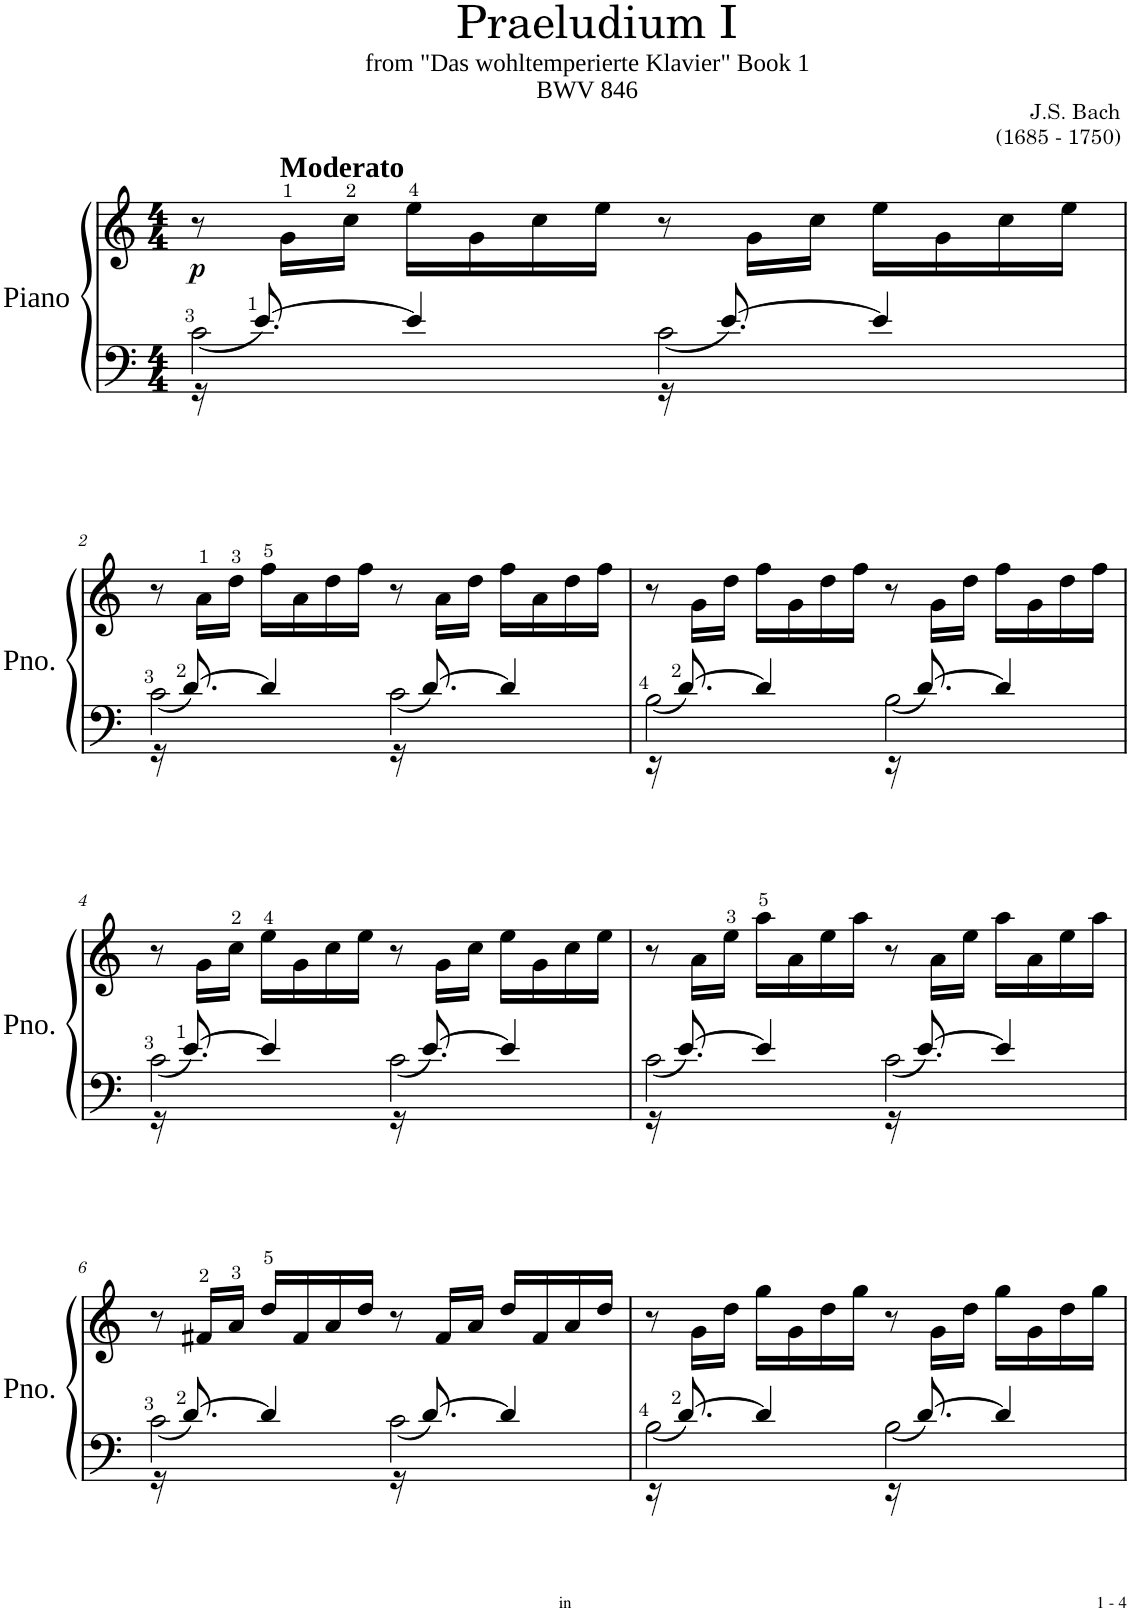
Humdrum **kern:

**kern	**kern	**dynam
*part1	*part1	*part1
*staff2	*staff1	*staff1/2
*I"Piano	*	*
*I'Pno.	*	*
*clefF4	*clefG2	*
*k[]	*k[]	*
*M4/4	*M4/4	*
=1	=1	=1
*^	*	*
!	!	!	!LO:DY:b
2c>\	16r	8r	p
.	[8.e/	.	.
!	!	!LO:TX:a:B:t=Moderato	!
.	.	16g\LL	.
.	.	16cc\JJ	.
.	4e/]	16ee\LL	.
.	.	16g\	.
.	.	16cc\	.
.	.	16ee\JJ	.
2c\	16r	8r	.
.	[8.e/	.	.
.	.	16g\LL	.
.	.	16cc\JJ	.
.	4e/]	16ee\LL	.
.	.	16g\	.
.	.	16cc\	.
.	.	16ee\JJ	.
!!LO:LB:g=z
=2	=2	=2	=2
2c>\	16r	8r	.
.	[8.d/	.	.
.	.	16a\LL	.
.	.	16dd\JJ	.
.	4d/]	16ff\LL	.
.	.	16a\	.
.	.	16dd\	.
.	.	16ff\JJ	.
2c\	16r	8r	.
.	[8.d/	.	.
.	.	16a\LL	.
.	.	16dd\JJ	.
.	4d/]	16ff\LL	.
.	.	16a\	.
.	.	16dd\	.
.	.	16ff\JJ	.
=3	=3	=3	=3
2B>\	16r	8r	.
.	[8.d/	.	.
.	.	16g\LL	.
.	.	16dd\JJ	.
.	4d/]	16ff\LL	.
.	.	16g\	.
.	.	16dd\	.
.	.	16ff\JJ	.
2B\	16r	8r	.
.	[8.d/	.	.
.	.	16g\LL	.
.	.	16dd\JJ	.
.	4d/]	16ff\LL	.
.	.	16g\	.
.	.	16dd\	.
.	.	16ff\JJ	.
!!LO:LB:g=z
=4	=4	=4	=4
2c>\	16r	8r	.
.	[8.e/	.	.
.	.	16g\LL	.
.	.	16cc\JJ	.
.	4e/]	16ee\LL	.
.	.	16g\	.
.	.	16cc\	.
.	.	16ee\JJ	.
2c\	16r	8r	.
.	[8.e/	.	.
.	.	16g\LL	.
.	.	16cc\JJ	.
.	4e/]	16ee\LL	.
.	.	16g\	.
.	.	16cc\	.
.	.	16ee\JJ	.
=5	=5	=5	=5
2c\	16r	8r	.
.	[8.e/	.	.
.	.	16a\LL	.
.	.	16ee\JJ	.
.	4e/]	16aa\LL	.
.	.	16a\	.
.	.	16ee\	.
.	.	16aa\JJ	.
2c\	16r	8r	.
.	[8.e/	.	.
.	.	16a\LL	.
.	.	16ee\JJ	.
.	4e/]	16aa\LL	.
.	.	16a\	.
.	.	16ee\	.
.	.	16aa\JJ	.
!!LO:LB:g=z
=6	=6	=6	=6
2c>\	16r	8r	.
.	[8.d/	.	.
.	.	16f#X/LL	.
.	.	16a/JJ	.
.	4d/]	16dd/LL	.
.	.	16f#/	.
.	.	16a/	.
.	.	16dd/JJ	.
2c\	16r	8r	.
.	[8.d/	.	.
.	.	16f#/LL	.
.	.	16a/JJ	.
.	4d/]	16dd/LL	.
.	.	16f#/	.
.	.	16a/	.
.	.	16dd/JJ	.
=7	=7	=7	=7
2B>\	16r	8r	.
.	[8.d/	.	.
.	.	16g\LL	.
.	.	16dd\JJ	.
.	4d/]	16gg\LL	.
.	.	16g\	.
.	.	16dd\	.
.	.	16gg\JJ	.
2B\	16r	8r	.
.	[8.d/	.	.
.	.	16g\LL	.
.	.	16dd\JJ	.
.	4d/]	16gg\LL	.
.	.	16g\	.
.	.	16dd\	.
.	.	16gg\JJ	.
*v	*v	*	*
=	=	=
*-	*-	*-
